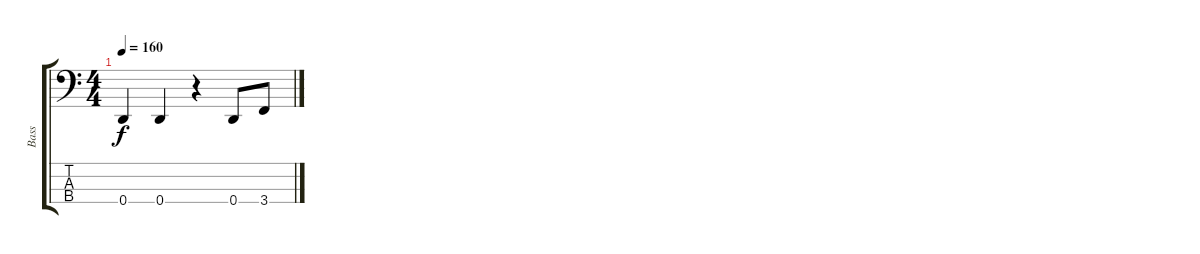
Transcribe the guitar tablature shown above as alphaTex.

\track ("Bass" "Bass") {instrument electricbassfinger}
\staff {score tabs}
\tuning (G2 D2 A1 D1) {hide}
\ts (4 4)
\tempo 160
\clef f4
\ks c
0.4.4{dy f} 0.4.4{volume 4} r.4{volume 3} 0.4.8 3.4.8{volume 1}
